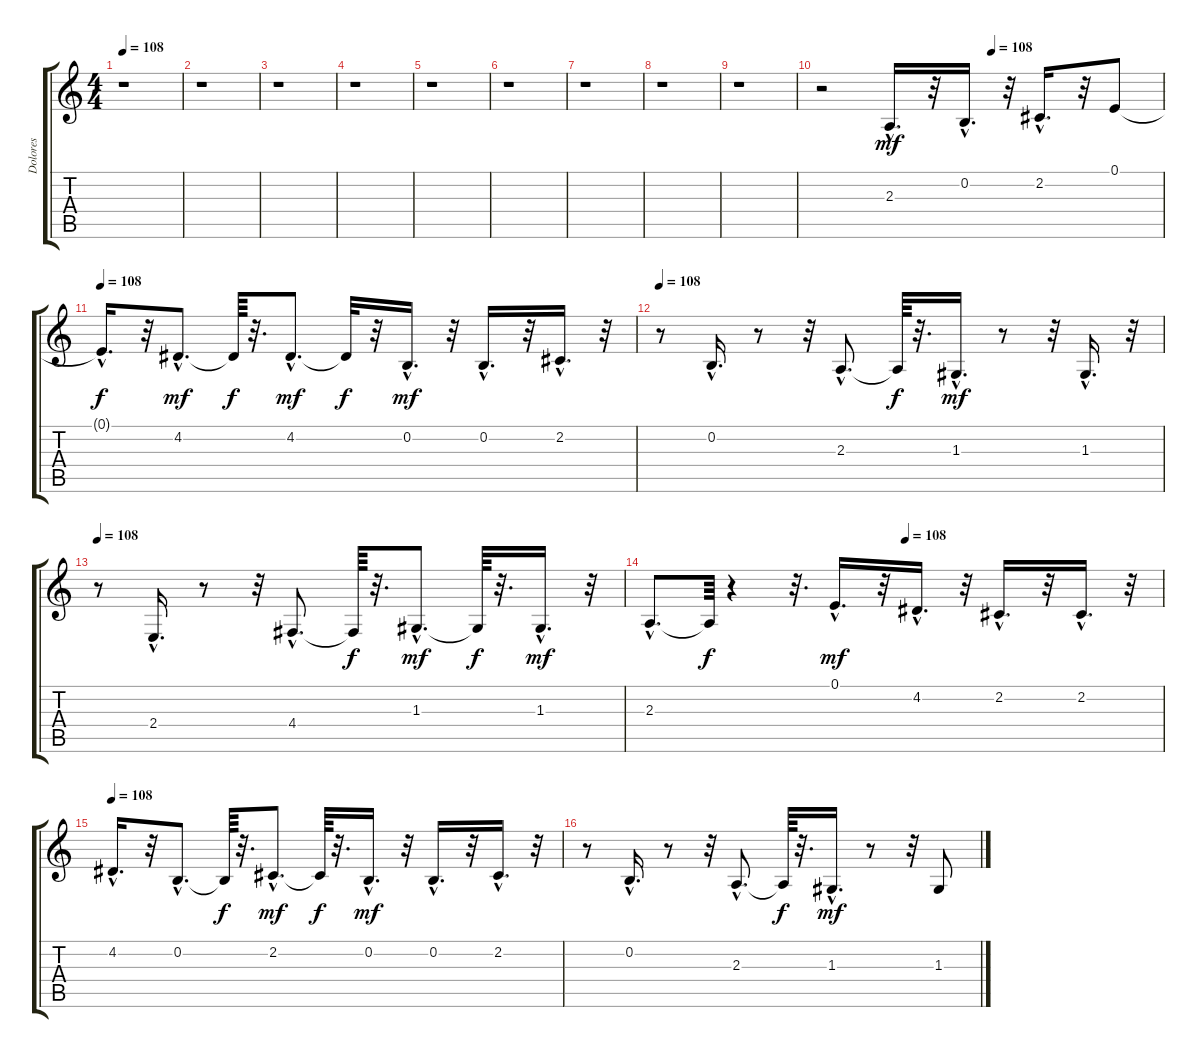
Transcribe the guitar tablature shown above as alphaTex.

\track ("Dolores" "Dolores") {instrument panflute}
\staff {score tabs}
\tuning (E4 B3 G3 D3 A2 E2) {hide}
\ts (4 4)
\tempo 108
\clef g2
\ks c
r.1{dy mf} |
r.1 |
r.1 |
r.1 |
r.1 |
r.1 |
r.1 |
r.1 |
r.1 |
\tempo (108 0.5)
r.2 2.3{hac}.16{d} r.32 0.2{hac}.16{d} r.32 2.2{hac}.16{d} r.32 0.1.8 |
\tempo 108
0.1{hac t}.16{d dy f} r.32 4.2{hac}.8{d dy mf} 4.2{t}.64{dy f} r.32{d} 4.2{hac}.8{d dy mf} 4.2{t}.32{dy f} r.32 0.2{hac}.16{d dy mf} r.32 0.2{hac}.16{d} r.32 2.2{hac}.16{d} r.32 |
\tempo 108
r.8 0.2{hac}.16{d} r.8 r.32 2.3{hac}.8{d} 2.3{t}.64{dy f} r.32{d} 1.3{hac}.16{d dy mf} r.8 r.32 1.3{hac}.16{d} r.32 |
\tempo 108
r.8 2.4{hac}.16{d} r.8 r.32 4.4{hac}.8{d} 4.4{t}.64{dy f} r.32{d} 1.3{hac}.8{d dy mf} 1.3{t}.64{dy f} r.32{d} 1.3{hac}.16{d dy mf} r.32 |
\tempo (108 0.5)
2.3{hac}.8{d} 2.3{t}.64{dy f} r.4 r.32{d} 0.1{hac}.16{d dy mf} r.32 4.2{hac}.16{d} r.32 2.2{hac}.16{d} r.32 2.2{hac}.16{d} r.32 |
\tempo 108
4.2{hac}.16{d} r.32 0.2{hac}.8{d} 0.2{t}.64{dy f} r.32{d} 2.2{hac}.8{d dy mf} 2.2{t}.64{dy f} r.32{d} 0.2{hac}.16{d dy mf} r.32 0.2{hac}.16{d} r.32 2.2{hac}.16{d} r.32 |
r.8 0.2{hac}.16{d} r.8 r.32 2.3{hac}.8{d} 2.3{t}.64{dy f} r.32{d} 1.3{hac}.16{d dy mf} r.8 r.32 1.3.8
